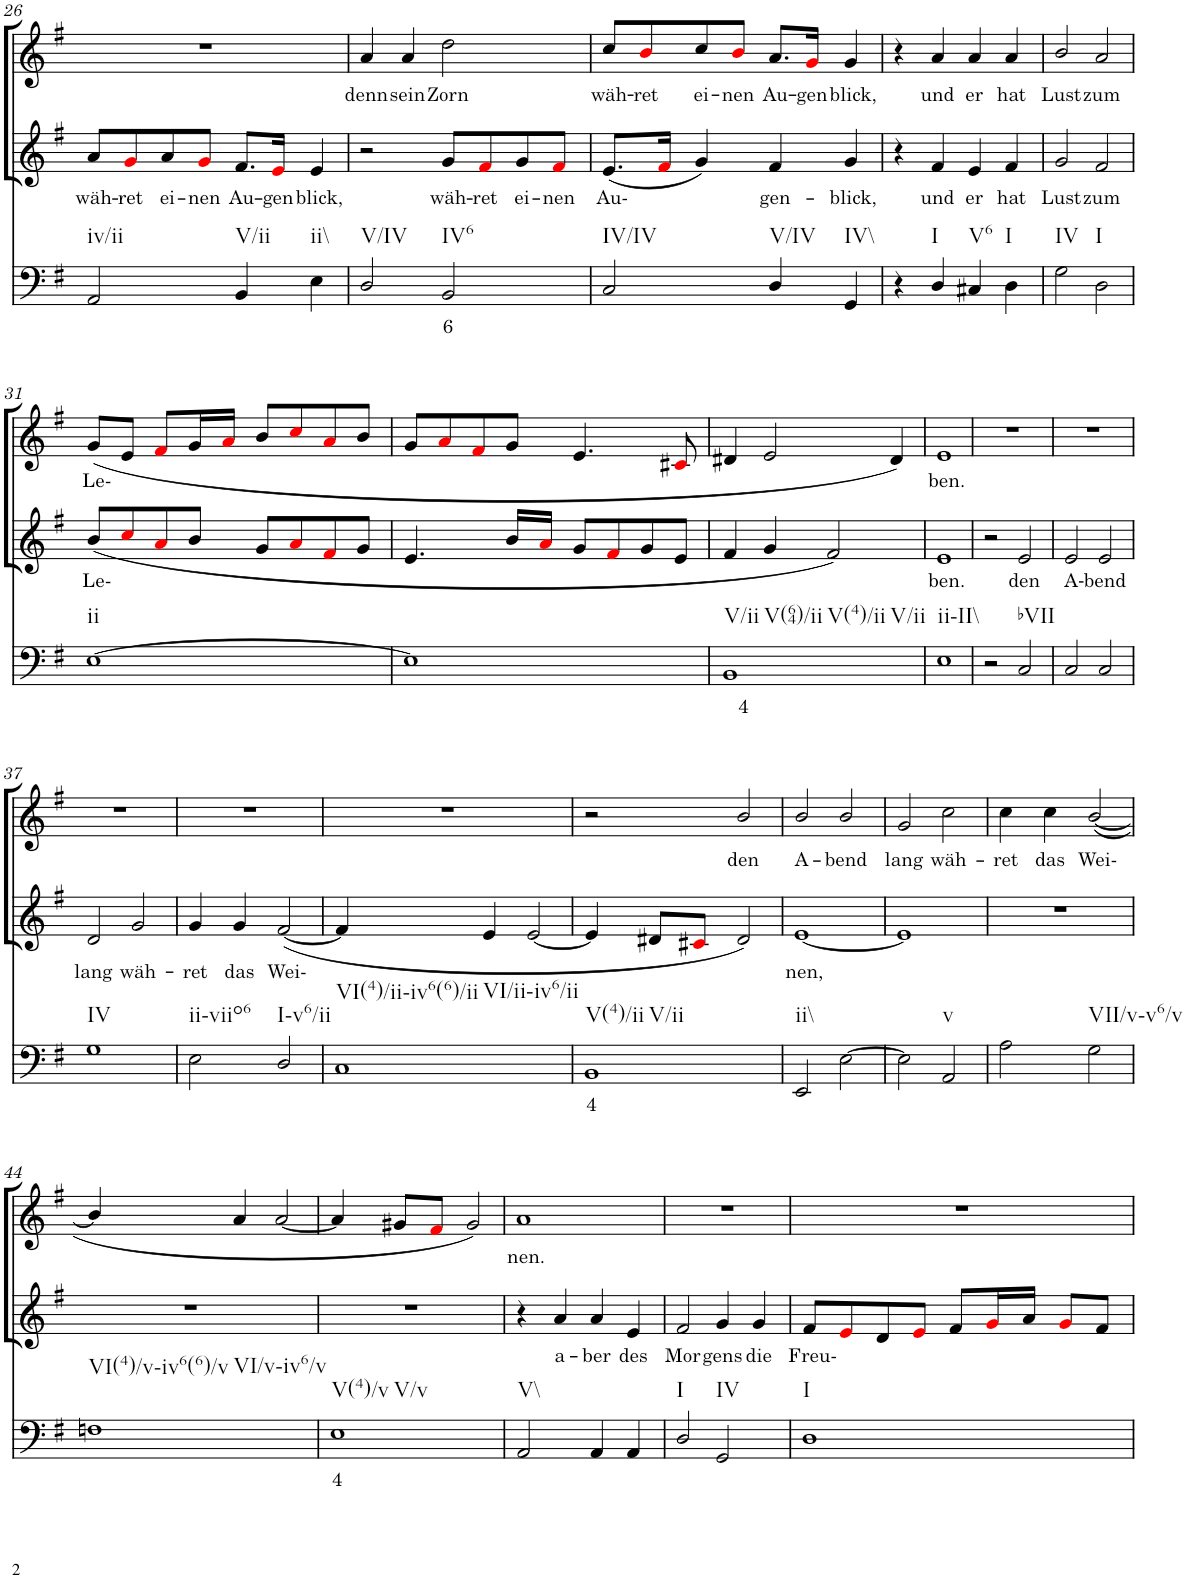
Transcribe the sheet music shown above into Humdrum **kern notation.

**kern	**text	**kern	**text	**kern	**text
*part3	*part3	*part2	*part2	*part1	*part1
*staff3	*staff3	*staff2	*staff2	*staff1	*staff1
*I"Continuo	*	*I"Soprano II	*	*I"Soprano I	*
!!LO:PB:g=z
*clefF4	*	*clefG2	*	*clefG2	*
*k[f#]	*	*k[f#]	*	*k[f#]	*
*M4/4	*	*M4/4	*	*M4/4	*
=26	=26	=26	=26	=26	=26
!LO:TX:b:t=iv/ii	!	!	!	!	!
!	!	!	!LO:LY:b	!	!
2AA/	.	8a/L	wäh-	1r	.
!	!	!	!LO:LY:b	!	!
.	.	8gi/	ret	.	.
!	!	!	!LO:LY:b	!	!
.	.	8a/	ei-	.	.
!	!	!	!LO:LY:b	!	!
.	.	8gi/J	nen	.	.
!LO:TX:b:t=V/ii	!	!	!	!	!
!	!	!	!LO:LY:b	!	!
4BB/	.	8.f#/L	Au-	.	.
!	!	!	!LO:LY:b	!	!
.	.	16ei/Jk	gen-	.	.
!LO:TX:b:t=ii\\	!	!	!	!	!
!	!	!	!LO:LY:b	!	!
4E\	.	4e/	blick,	.	.
=27	=27	=27	=27	=27	=27
!LO:TX:b:t=V/IV	!	!	!	!	!
!	!	!	!	!	!LO:LY:b
2D/	.	2r	.	4a/	denn
!	!	!	!	!	!LO:LY:b
.	.	.	.	4a/	sein
!LO:TX:b:t=IV6	!	!	!	!	!
!	!LO:LY:b	!	!LO:LY:b	!	!LO:LY:b
2BB/	6	8g/L	wäh-	2dd\	Zorn
!	!	!	!LO:LY:b	!	!
.	.	8f#i/	ret	.	.
!	!	!	!LO:LY:b	!	!
.	.	8g/	ei-	.	.
!	!	!	!LO:LY:b	!	!
.	.	8f#i/J	nen	.	.
=28	=28	=28	=28	=28	=28
!LO:TX:b:t=IV/IV	!	!	!	!	!
!	!	!	!LO:LY:b	!	!LO:LY:b
2C/	.	(8.e/L	Au-	8cc/L	wäh-
!	!	!	!	!	!LO:LY:b
.	.	.	.	8bi/	ret
.	.	16f#i/Jk	.	.	.
!	!	!	!	!	!LO:LY:b
.	.	4g/)	.	8cc/	ei-
!	!	!	!	!	!LO:LY:b
.	.	.	.	8bi/J	nen
!LO:TX:b:t=V/IV	!	!	!	!	!
!	!	!	!LO:LY:b	!	!LO:LY:b
4D/	.	4f#/	gen-	8.a/L	Au-
!	!	!	!	!	!LO:LY:b
.	.	.	.	16gi/Jk	gen-
!LO:TX:b:t=IV\\	!	!	!	!	!
!	!	!	!LO:LY:b	!	!LO:LY:b
4GG/	.	4g/	blick,	4g/	blick,
=29	=29	=29	=29	=29	=29
4r	.	4r	.	4r	.
!LO:TX:b:t=I	!	!	!	!	!
!	!	!	!LO:LY:b	!	!LO:LY:b
4D/	.	4f#/	und	4a/	und
!LO:TX:b:t=V6	!	!	!	!	!
!	!	!	!LO:LY:b	!	!LO:LY:b
4C#X/	.	4e/	er	4a/	er
!LO:TX:b:t=I	!	!	!	!	!
!	!	!	!LO:LY:b	!	!LO:LY:b
4D\	.	4f#/	hat	4a/	hat
=30	=30	=30	=30	=30	=30
!LO:TX:b:t=IV	!	!	!	!	!
!	!	!	!LO:LY:b	!	!LO:LY:b
2G\	.	2g/	Lust	2b/	Lust
!LO:TX:b:t=I	!	!	!	!	!
!	!	!	!LO:LY:b	!	!LO:LY:b
2D\	.	2f#/	zum	2a/	zum
!!LO:LB:g=z
=31	=31	=31	=31	=31	=31
!LO:TX:b:t=ii	!	!	!	!	!
!	!	!	!LO:LY:b	!	!LO:LY:b
[1E	.	(8b/L	Le-	(8g/L	Le-
.	.	8cci/	.	8e/J	.
.	.	8ai/	.	8f#i/L	.
.	.	8b/J	.	16g/L	.
.	.	.	.	16ai/JJ	.
.	.	8g/L	.	8b/L	.
.	.	8ai/	.	8cci/	.
.	.	8f#i/	.	8ai/	.
.	.	8g/J	.	8b/J	.
=32	=32	=32	=32	=32	=32
1E]	.	4.e/	.	8g/L	.
.	.	.	.	8ai/	.
.	.	.	.	8f#i/	.
.	.	16b/LL	.	8g/J	.
.	.	16ai/JJ	.	.	.
.	.	8g/L	.	4.e/	.
.	.	8f#i/	.	.	.
.	.	8g/	.	.	.
.	.	8e/J	.	8c#Xi/	.
=33	=33	=33	=33	=33	=33
!LO:TX:b:t=V/ii	!	!	!	!	!
!LO:TX:b:t=V(64)/ii	!	!	!	!	!
!LO:TX:b:t=V(4)/ii	!	!	!	!	!
!LO:TX:b:t=V/ii	!	!	!	!	!
!	!LO:LY:b	!	!	!	!
1BB	4	4f#/	.	4d#X/	.
.	.	4g/	.	2e/	.
.	.	2f#/)	.	.	.
.	.	.	.	4d#/)	.
=34	=34	=34	=34	=34	=34
!LO:TX:b:t=ii\\-II\\	!	!	!	!	!
!	!	!	!LO:LY:b	!	!LO:LY:b
1E	.	1e	ben.	1e	ben.
=35	=35	=35	=35	=35	=35
2r	.	2r	.	1r	.
!LO:TX:b:t=bVII	!	!	!	!	!
!	!	!	!LO:LY:b	!	!
2C/	.	2e/	den	.	.
=36	=36	=36	=36	=36	=36
!	!	!	!LO:LY:b	!	!
2C/	.	2e/	A-	1r	.
!	!	!	!LO:LY:b	!	!
2C/	.	2e/	bend	.	.
!!LO:LB:g=z
=37	=37	=37	=37	=37	=37
!LO:TX:b:t=IV	!	!	!	!	!
!	!	!	!LO:LY:b	!	!
1G	.	2d/	lang	1r	.
!	!	!	!LO:LY:b	!	!
.	.	2g/	wäh-	.	.
=38	=38	=38	=38	=38	=38
!LO:TX:b:t=ii-viio6	!	!	!	!	!
!	!	!	!LO:LY:b	!	!
2E\	.	4g/	ret	1r	.
!	!	!	!LO:LY:b	!	!
.	.	4g/	das	.	.
!LO:TX:b:t=I-v6/ii	!	!	!	!	!
!	!	!	!LO:LY:b	!	!
2D/	.	([2f#/	Wei-	.	.
=39	=39	=39	=39	=39	=39
!LO:TX:b:t=VI(4)/ii-iv6(6)/ii	!	!	!	!	!
!LO:TX:b:t=VI/ii-iv6/ii	!	!	!	!	!
1C	.	4f#/]	.	1r	.
.	.	4e/	.	.	.
.	.	[2e/	.	.	.
=40	=40	=40	=40	=40	=40
!LO:TX:b:t=V(4)/ii	!	!	!	!	!
!LO:TX:b:t=V/ii	!	!	!	!	!
!	!LO:LY:b	!	!	!	!
1BB	4	4e/]	.	2r	.
.	.	8d#X/L	.	.	.
.	.	8c#Xi/J	.	.	.
!	!	!	!	!	!LO:LY:b
.	.	2d#/)	.	2b/	den
=41	=41	=41	=41	=41	=41
!LO:TX:b:t=ii\\	!	!	!	!	!
!	!	!	!LO:LY:b	!	!LO:LY:b
2EE/	.	[1e	nen,	2b/	A-
!	!	!	!	!	!LO:LY:b
[2E\	.	.	.	2b/	bend
=42	=42	=42	=42	=42	=42
!	!	!	!	!	!LO:LY:b
2E\]	.	1e]	.	2g/	lang
!LO:TX:b:t=v	!	!	!	!	!
!	!	!	!	!	!LO:LY:b
2AA/	.	.	.	2cc\	wäh-
=43	=43	=43	=43	=43	=43
!	!	!	!	!	!LO:LY:b
2A\	.	1r	.	4cc\	ret
!	!	!	!	!	!LO:LY:b
.	.	.	.	4cc\	das
!LO:TX:b:t=VII/v-v6/v	!	!	!	!	!
!	!	!	!	!	!LO:LY:b
2G\	.	.	.	([2b/	Wei-
!!LO:LB:g=z
=44	=44	=44	=44	=44	=44
!LO:TX:b:t=VI(4)/v-iv6(6)/v	!	!	!	!	!
!LO:TX:b:t=VI/v-iv6/v	!	!	!	!	!
1Fn	.	1r	.	4b/]	.
.	.	.	.	4a/	.
.	.	.	.	[2a/	.
=45	=45	=45	=45	=45	=45
!LO:TX:b:t=V(4)/v	!	!	!	!	!
!LO:TX:b:t=V/v	!	!	!	!	!
!	!LO:LY:b	!	!	!	!
1E	4	1r	.	4a/]	.
.	.	.	.	8g#X/L	.
.	.	.	.	8f#i/J	.
.	.	.	.	2g#/)	.
=46	=46	=46	=46	=46	=46
!LO:TX:b:t=V\\	!	!	!	!	!
!	!	!	!	!	!LO:LY:b
2AA/	.	4r	.	1a	nen.
!	!	!	!LO:LY:b	!	!
.	.	4a/	a-	.	.
!	!	!	!LO:LY:b	!	!
4AA/	.	4a/	ber	.	.
!	!	!	!LO:LY:b	!	!
4AA/	.	4e/	des	.	.
=47	=47	=47	=47	=47	=47
!LO:TX:b:t=I	!	!	!	!	!
!	!	!	!LO:LY:b	!	!
2D/	.	2f#/	Mor-	1r	.
!LO:TX:b:t=IV	!	!	!	!	!
!	!	!	!LO:LY:b	!	!
2GG/	.	4g/	gens	.	.
!	!	!	!LO:LY:b	!	!
.	.	4g/	die	.	.
=48	=48	=48	=48	=48	=48
!LO:TX:b:t=I	!	!	!	!	!
!	!	!	!LO:LY:b	!	!
1D	.	8f#/L	Freu-	1r	.
.	.	8ei/	.	.	.
.	.	8d/	.	.	.
.	.	8ei/J	.	.	.
.	.	8f#/L	.	.	.
.	.	16gi/L	.	.	.
.	.	16a/JJ	.	.	.
.	.	8gi/L	.	.	.
.	.	8f#/J	.	.	.
=	=	=	=	=	=
*-	*-	*-	*-	*-	*-
